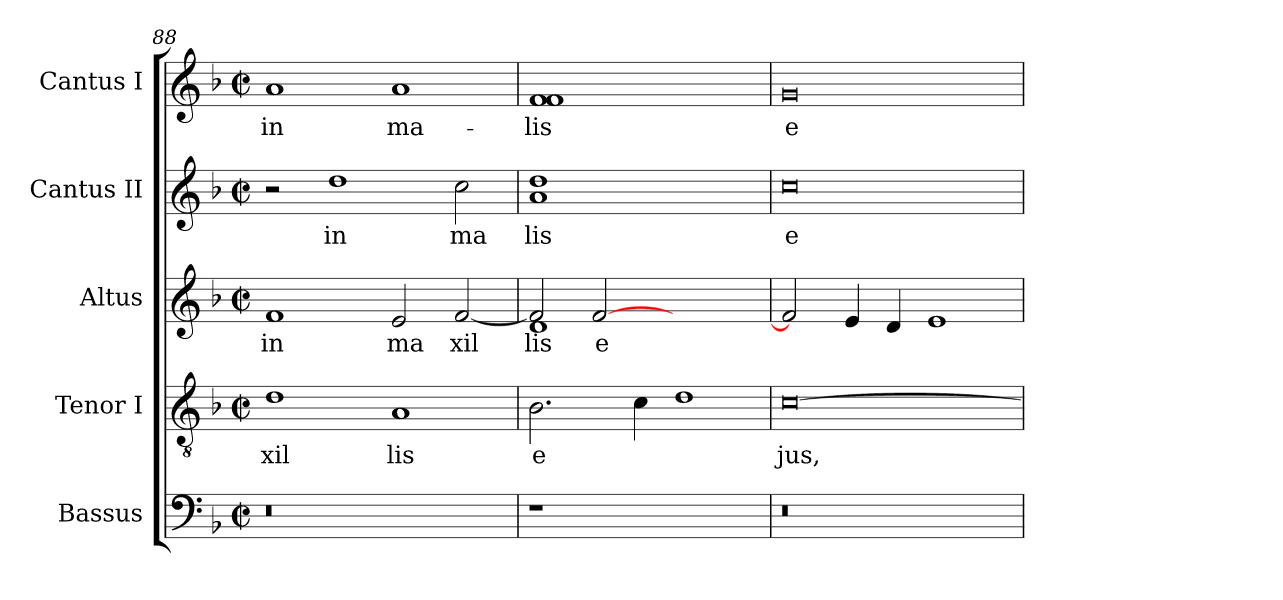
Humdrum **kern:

**kern	**kern	**text	**kern	**text	**kern	**text	**kern	**text
*part5	*part4	*part4	*part3	*part3	*part2	*part2	*part1	*part1
*staff5	*staff4	*staff4	*staff3	*staff3	*staff2	*staff2	*staff1	*staff1
*I"Bassus	*I"Tenor I	*	*I"Altus	*	*I"Cantus II	*	*I"Cantus I	*
*clefF4	*clefGv2	*	*clefG2	*	*clefG2	*	*clefG2	*
*k[b-]	*k[b-]	*	*k[b-]	*	*k[b-]	*	*k[b-]	*
*F:	*F:	*	*F:	*	*F:	*	*F:	*
*M2/2	*M2/2	*	*M2/2	*	*M2/2	*	*M2/2	*
*met(c|)	*met(c|)	*	*met(c|)	*	*met(c|)	*	*met(c|)	*
=88	=88	=88	=88	=88	=88	=88	=88	=88
!	!	!LO:LY:b:cj	!	!LO:LY:b:cj	!	!	!	!LO:LY:b:cj
0r	1d	xil	1f	in	2r	.	1a	in
!	!	!	!	!	!	!LO:LY:b:cj	!	!
.	.	.	.	.	1dd	in	.	.
!	!	!LO:LY:b:cj	!	!LO:LY:b:cj	!	!	!	!LO:LY:b:cj
.	1A	lis	2e/	ma	.	.	1a	ma-
!	!	!	!	!LO:LY:b:cj	!	!LO:LY:b:cj	!	!
.	.	.	[>2f/	xil	2cc\	ma	.	.
!!LO:LB:g=z
=89	=89	=89	=89	=89	=89	=89	=89	=89
!	!	!LO:LY:b:cj	!	!LO:LY:b:cj	!	!LO:LY:b:cj	!	!LO:LY:b:cj
*	*	*	*^	*	*	*	*	*
1r	2.B-\	e	2f/]	1d	lis	1dd 1a	-lis	1f 1f	-lis
!	!	!	!	!	!LO:LY:b:cj	!	!	!	!
.	.	.	[<2f/	.	e	.	.	.	.
.	4c\	.	.	.	.	.	.	.	.
1ryy	1d	.	1ryy	1ryy	.	1ryy	.	1ryy	.
=90	=90	=90	=90	=90	=90	=90	=90	=90	=90
!	!	!LO:LY:b:cj	!	!	!	!	!LO:LY:b:cj	!	!LO:LY:b:cj
*	*	*	*v	*v	*	*	*	*	*
0r	[>0c	jus,	2f/]	.	0cc	e-	0g	e-
.	.	.	4e/	.	.	.	.	.
.	.	.	4d/	.	.	.	.	.
.	.	.	1e	.	.	.	.	.
=	=	=	=	=	=	=	=	=
*-	*-	*-	*-	*-	*-	*-	*-	*-
